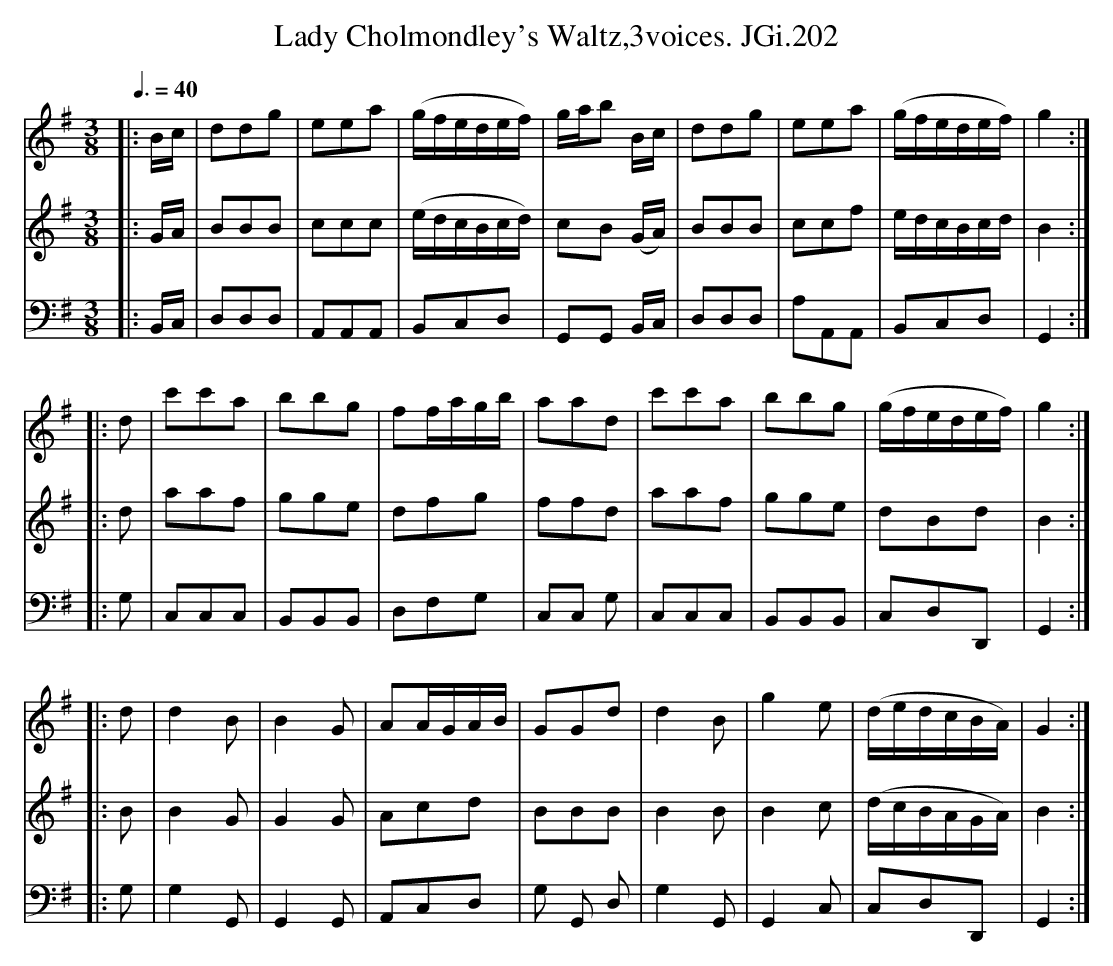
X:1
T:Lady Cholmondley's Waltz,3voices. JGi.202
M:3/8
L:1/8
Q:3/8=40
K:G
[V:1]|:B/c/|ddg|eea|(g/f/e/d/e/f/)|g/a/b B/c/|ddg|eea|(g/f/e/d/e/f/)|g2:|
[V:2]|:G/A/|BBB|ccc|(e/d/c/B/c/d/)|cB (G/A/)|BBB|ccf|e/d/c/B/c/d/|B2:|
[V:3]|:B,,/C,/|D,D,D,|A,,A,,A,,|B,,C,D,|G,,G,, B,,/C,/|D,D,D,|A,A,,A,,|B,,C,D,|G,,2:|
[V:1]|:d|c'c'a|bbg|ff/a/g/b/|aad|c'c'a|bbg|(g/f/e/d/e/f/)|g2:|
[V:2]|:d|aaf|gge|dfg|ffd|aaf|gge|dBd|B2:|
[V:3]|:G,|C,C,C,|B,,B,,B,,|D,F,G,|C,C, G,|C,C,C,|B,,B,,B,,|C,D,D,,|G,,2:|
[V:1]|:d|d2B|B2G|AA/G/A/B/|GGd|d2B|g2e|(d/e/d/c/B/A/)|G2:|
[V:2]|:B|B2G|G2G|Acd|BBB|B2B|B2c|(d/c/B/A/G/A/)|B2:|
[V:3]|:G,|G,2G,,|G,,2G,,|A,,C,D,|G, G,, D,|G,2G,,|G,,2C,|C,D,D,,|G,,2:|
